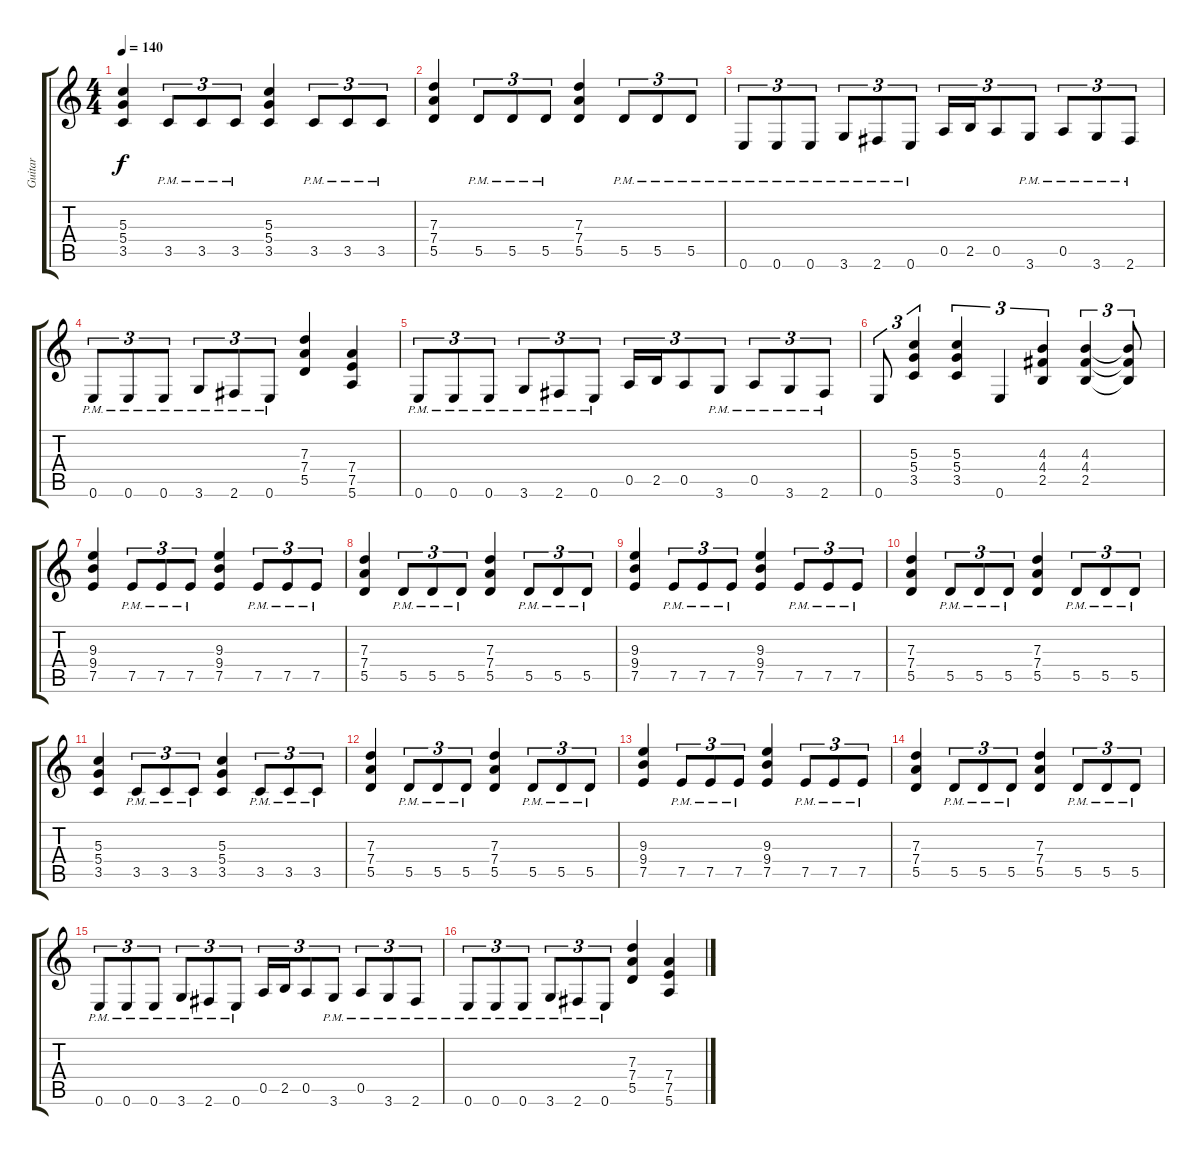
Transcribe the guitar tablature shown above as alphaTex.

\track ("Guitar" "Guitar") {instrument overdrivenguitar}
\staff {score tabs}
\tuning (E4 B3 G3 D3 A2 E2) {hide}
\ts (4 4)
\tempo 140
\clef g2
\ks c
(5.3 5.4 3.5).4{dy f} 3.5{pm}.8{tu (3 2)} 3.5{pm}.8{tu (3 2)} 3.5{pm}.8{tu (3 2)} (5.3 5.4 3.5).4 3.5{pm}.8{tu (3 2)} 3.5{pm}.8{tu (3 2)} 3.5{pm}.8{tu (3 2)} |
(7.3 7.4 5.5).4 5.5{pm}.8{tu (3 2)} 5.5{pm}.8{tu (3 2)} 5.5{pm}.8{tu (3 2)} (7.3 7.4 5.5).4 5.5{pm}.8{tu (3 2)} 5.5{pm}.8{tu (3 2)} 5.5{pm}.8{tu (3 2)} |
0.6{pm}.8{tu (3 2) balance 7} 0.6{pm}.8{tu (3 2)} 0.6{pm}.8{tu (3 2)} 3.6{pm}.8{tu (3 2)} 2.6{pm}.8{tu (3 2)} 0.6{pm}.8{tu (3 2)} 0.5.16{tu (3 2)} 2.5.16{tu (3 2)} 0.5.8{tu (3 2)} 3.6{pm}.8{tu (3 2)} 0.5{pm}.8{tu (3 2)} 3.6{pm}.8{tu (3 2)} 2.6{pm}.8{tu (3 2)} |
0.6{pm}.8{tu (3 2)} 0.6{pm}.8{tu (3 2)} 0.6{pm}.8{tu (3 2)} 3.6{pm}.8{tu (3 2)} 2.6{pm}.8{tu (3 2)} 0.6{pm}.8{tu (3 2)} (7.3 7.4 5.5).4 (7.4 7.5 5.6).4 |
0.6{pm}.8{tu (3 2)} 0.6{pm}.8{tu (3 2)} 0.6{pm}.8{tu (3 2)} 3.6{pm}.8{tu (3 2)} 2.6{pm}.8{tu (3 2)} 0.6{pm}.8{tu (3 2)} 0.5.16{tu (3 2)} 2.5.16{tu (3 2)} 0.5.8{tu (3 2)} 3.6{pm}.8{tu (3 2)} 0.5{pm}.8{tu (3 2)} 3.6{pm}.8{tu (3 2)} 2.6{pm}.8{tu (3 2)} |
0.6.8{tu (3 2)} (5.3 5.4 3.5).4{tu (3 2)} (5.3 5.4 3.5).4{tu (3 2)} 0.6.4{tu (3 2)} (4.3 4.4 2.5).4{tu (3 2)} (4.3 4.4 2.5).4{tu (3 2)} (4.3{t} 4.4{t} 2.5{t}).8{tu (3 2)} |
(9.3 9.4 7.5).4 7.5{pm}.8{tu (3 2)} 7.5{pm}.8{tu (3 2)} 7.5{pm}.8{tu (3 2)} (9.3 9.4 7.5).4 7.5{pm}.8{tu (3 2)} 7.5{pm}.8{tu (3 2)} 7.5{pm}.8{tu (3 2)} |
(7.3 7.4 5.5).4 5.5{pm}.8{tu (3 2)} 5.5{pm}.8{tu (3 2)} 5.5{pm}.8{tu (3 2)} (7.3 7.4 5.5).4 5.5{pm}.8{tu (3 2)} 5.5{pm}.8{tu (3 2)} 5.5{pm}.8{tu (3 2)} |
(9.3 9.4 7.5).4 7.5{pm}.8{tu (3 2)} 7.5{pm}.8{tu (3 2)} 7.5{pm}.8{tu (3 2)} (9.3 9.4 7.5).4 7.5{pm}.8{tu (3 2)} 7.5{pm}.8{tu (3 2)} 7.5{pm}.8{tu (3 2)} |
(7.3 7.4 5.5).4 5.5{pm}.8{tu (3 2)} 5.5{pm}.8{tu (3 2)} 5.5{pm}.8{tu (3 2)} (7.3 7.4 5.5).4 5.5{pm}.8{tu (3 2)} 5.5{pm}.8{tu (3 2)} 5.5{pm}.8{tu (3 2)} |
(5.3 5.4 3.5).4 3.5{pm}.8{tu (3 2)} 3.5{pm}.8{tu (3 2)} 3.5{pm}.8{tu (3 2)} (5.3 5.4 3.5).4 3.5{pm}.8{tu (3 2)} 3.5{pm}.8{tu (3 2)} 3.5{pm}.8{tu (3 2)} |
(7.3 7.4 5.5).4 5.5{pm}.8{tu (3 2)} 5.5{pm}.8{tu (3 2)} 5.5{pm}.8{tu (3 2)} (7.3 7.4 5.5).4 5.5{pm}.8{tu (3 2)} 5.5{pm}.8{tu (3 2)} 5.5{pm}.8{tu (3 2)} |
(9.3 9.4 7.5).4 7.5{pm}.8{tu (3 2)} 7.5{pm}.8{tu (3 2)} 7.5{pm}.8{tu (3 2)} (9.3 9.4 7.5).4 7.5{pm}.8{tu (3 2)} 7.5{pm}.8{tu (3 2)} 7.5{pm}.8{tu (3 2)} |
(7.3 7.4 5.5).4 5.5{pm}.8{tu (3 2)} 5.5{pm}.8{tu (3 2)} 5.5{pm}.8{tu (3 2)} (7.3 7.4 5.5).4 5.5{pm}.8{tu (3 2)} 5.5{pm}.8{tu (3 2)} 5.5{pm}.8{tu (3 2)} |
0.6{pm}.8{tu (3 2)} 0.6{pm}.8{tu (3 2)} 0.6{pm}.8{tu (3 2)} 3.6{pm}.8{tu (3 2)} 2.6{pm}.8{tu (3 2)} 0.6{pm}.8{tu (3 2)} 0.5.16{tu (3 2)} 2.5.16{tu (3 2)} 0.5.8{tu (3 2)} 3.6{pm}.8{tu (3 2)} 0.5{pm}.8{tu (3 2)} 3.6{pm}.8{tu (3 2)} 2.6{pm}.8{tu (3 2)} |
0.6{pm}.8{tu (3 2)} 0.6{pm}.8{tu (3 2)} 0.6{pm}.8{tu (3 2)} 3.6{pm}.8{tu (3 2)} 2.6{pm}.8{tu (3 2)} 0.6{pm}.8{tu (3 2)} (7.3 7.4 5.5).4 (7.4 7.5 5.6).4
